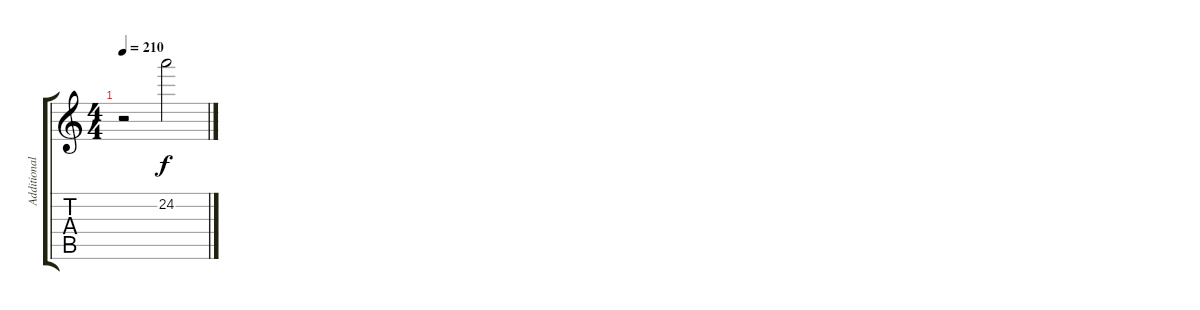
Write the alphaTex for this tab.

\track ("Additional Guitar" "Additional") {instrument overdrivenguitar}
\staff {score tabs}
\tuning (D4 A3 F3 C3 G2 D2) {hide}
\ts (4 4)
\tempo 210
\clef g2
\ks c
r.2{dy mf} 24.2.2{dy f}
